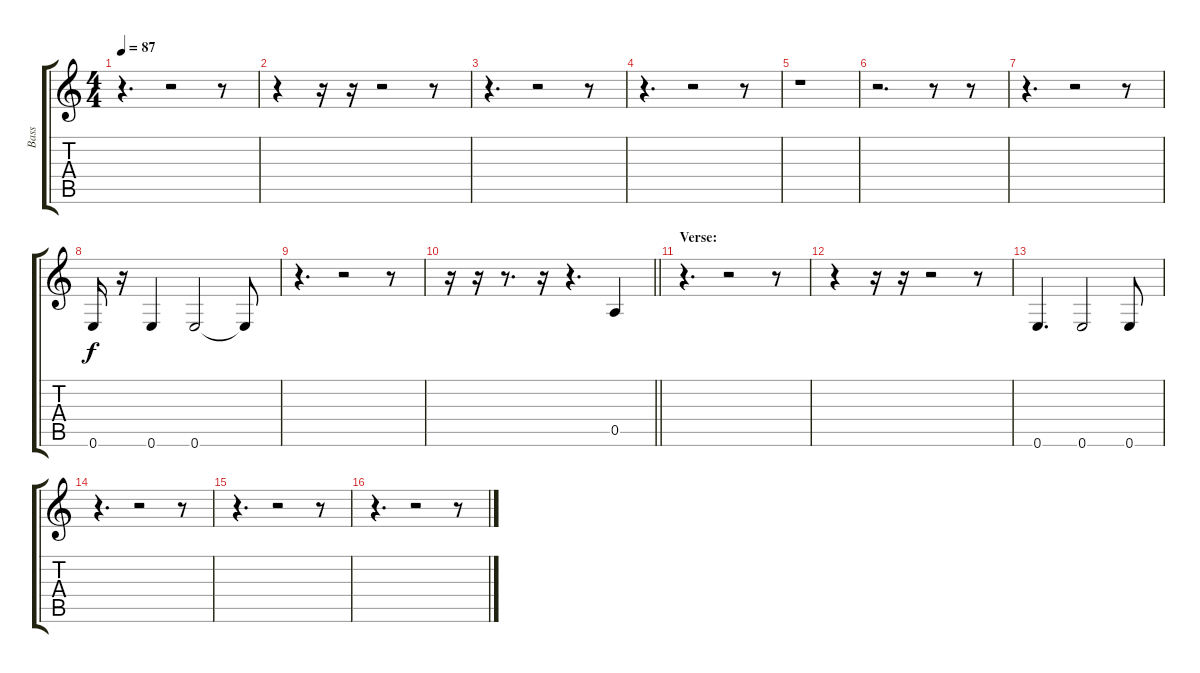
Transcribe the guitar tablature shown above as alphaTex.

\track ("Bass" "Bass") {instrument electricbassfinger}
\staff {score tabs}
\tuning (E4 B3 G3 D3 A2 E2) {hide}
\ts (4 4)
\tempo 87
\clef g2
\ks c
r.4{d dy f} r.2 r.8 |
r.4 r.16 r.16 r.2 r.8 |
r.4{d} r.2 r.8 |
r.4{d} r.2 r.8 |
r.1 |
r.2{d} r.8 r.8 |
r.4{d} r.2 r.8 |
0.6.16 r.16 0.6.4 0.6.2 0.6{t}.8 |
r.4{d} r.2 r.8 |
\barLineRight lightlight
r.16 r.16 r.8{d} r.16 r.4{d} 0.5.4 |
\section ("" "Verse:")
r.4{d} r.2 r.8 |
r.4 r.16 r.16 r.2 r.8 |
0.6.4{d} 0.6.2 0.6.8 |
r.4{d} r.2 r.8 |
r.4{d} r.2 r.8 |
r.4{d} r.2 r.8
